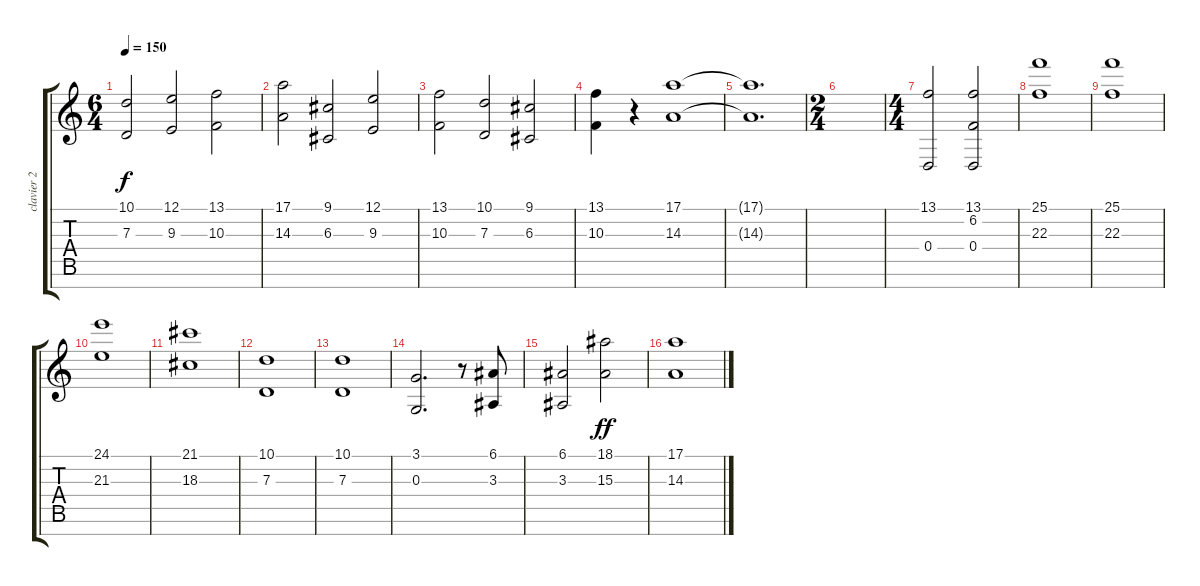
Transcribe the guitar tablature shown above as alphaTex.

\track ("clavier 2" "clavier 2") {instrument stringensemble1}
\staff {score tabs}
\tuning (E4 B3 G3 D3 A2 E2 B1) {hide}
\ts (6 4)
\tempo 150
\clef g2
\ks c
(10.1 7.3).2{dy f} (12.1 9.3).2 (13.1 10.3).2 |
(17.1 14.3).2 (9.1 6.3).2 (12.1 9.3).2 |
(13.1 10.3).2 (10.1 7.3).2 (9.1 6.3).2 |
(13.1 10.3).4 r.4 (17.1 14.3).1 |
(17.1{t} 14.3{t}).1{d} |
\ts (2 4)
|
\ts (4 4)
(13.1 0.4).2 (13.1 6.2 0.4).2 |
(25.1 22.3).1 |
(25.1 22.3).1 |
(24.1 21.3).1 |
(21.1 18.3).1 |
(10.1 7.3).1 |
(10.1 7.3).1 |
(3.1 0.3).2{d} r.8 (6.1 3.3).8 |
(6.1 3.3).2 (18.1 15.3).2{dy ff} |
(17.1 14.3).1
